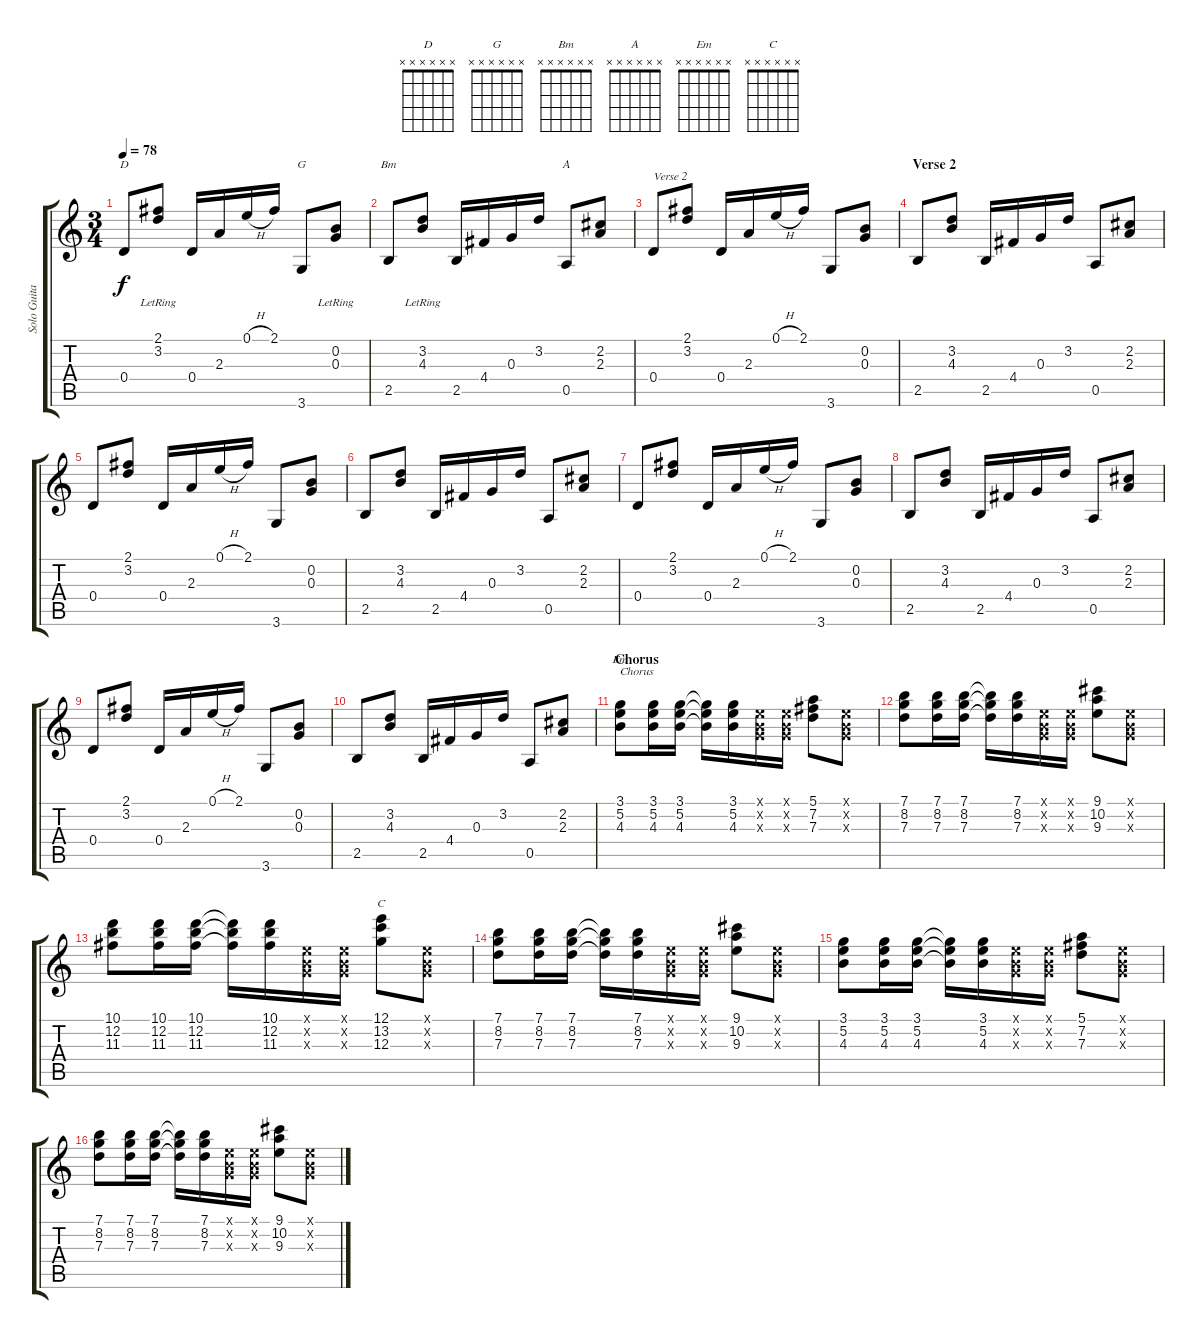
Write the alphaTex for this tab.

\track ("Solo Guitar" "Solo Guita") {instrument acousticguitarsteel}
\staff {score tabs}
\tuning (E4 B3 G3 D3 A2 E2) {hide}
\chord ("D" x x x x x x) {firstfret 0}
\chord ("G" x x x x x x) {firstfret 0}
\chord ("Bm" x x x x x x) {firstfret 0}
\chord ("A" x x x x x x) {firstfret 0}
\chord ("Em" x x x x x x) {firstfret 0}
\chord ("C" x x x x x x) {firstfret 0}
\ts (3 4)
\tempo 78
\clef g2
\ks c
0.4.8{ch "D" dy f} (2.1{lr} 3.2).8 0.4.16 2.3.16 0.1{h}.16 2.1.16 3.6.8{ch "G"} (0.2{lr} 0.3).8 |
2.5.8{ch "Bm"} (3.2{lr} 4.3).8 2.5.16 4.4.16 0.3.16 3.2.16 0.5.8{ch "A"} (2.2 2.3).8 |
0.4.8{txt "Verse 2"} (2.1 3.2).8 0.4.16 2.3.16 0.1{h}.16 2.1.16 3.6.8 (0.2 0.3).8 |
\section ("" "Verse 2")
2.5.8 (3.2 4.3).8 2.5.16 4.4.16 0.3.16 3.2.16 0.5.8 (2.2 2.3).8 |
0.4.8 (2.1 3.2).8 0.4.16 2.3.16 0.1{h}.16 2.1.16 3.6.8 (0.2 0.3).8 |
2.5.8 (3.2 4.3).8 2.5.16 4.4.16 0.3.16 3.2.16 0.5.8 (2.2 2.3).8 |
0.4.8 (2.1 3.2).8 0.4.16 2.3.16 0.1{h}.16 2.1.16 3.6.8 (0.2 0.3).8 |
2.5.8 (3.2 4.3).8 2.5.16 4.4.16 0.3.16 3.2.16 0.5.8 (2.2 2.3).8 |
0.4.8 (2.1 3.2).8 0.4.16 2.3.16 0.1{h}.16 2.1.16 3.6.8 (0.2 0.3).8 |
2.5.8 (3.2 4.3).8 2.5.16 4.4.16 0.3.16 3.2.16 0.5.8 (2.2 2.3).8 |
\section ("" "Chorus")
(3.1 5.2 4.3).8{ch "Em" txt "Chorus"} (3.1 5.2 4.3).16 (3.1 5.2 4.3).16 (3.1{t} 5.2{t} 4.3{t}).16 (3.1 5.2 4.3).16 (0.1{x} 0.2{x} 0.3{x}).16 (0.1{x} 0.2{x} 0.3{x}).16 (5.1 7.2 7.3).8 (0.1{x} 0.2{x} 0.3{x}).8 |
(7.1 8.2 7.3).8 (7.1 8.2 7.3).16 (7.1 8.2 7.3).16 (7.1{t} 8.2{t} 7.3{t}).16 (7.1 8.2 7.3).16 (0.1{x} 0.2{x} 0.3{x}).16 (0.1{x} 0.2{x} 0.3{x}).16 (9.1 10.2 9.3).8 (0.1{x} 0.2{x} 0.3{x}).8 |
(10.1 12.2 11.3).8 (10.1 12.2 11.3).16 (10.1 12.2 11.3).16 (10.1{t} 12.2{t} 11.3{t}).16 (10.1 12.2 11.3).16 (0.1{x} 0.2{x} 0.3{x}).16 (0.1{x} 0.2{x} 0.3{x}).16 (12.1 13.2 12.3).8{ch "C"} (0.1{x} 0.2{x} 0.3{x}).8 |
(7.1 8.2 7.3).8 (7.1 8.2 7.3).16 (7.1 8.2 7.3).16 (7.1{t} 8.2{t} 7.3{t}).16 (7.1 8.2 7.3).16 (0.1{x} 0.2{x} 0.3{x}).16 (0.1{x} 0.2{x} 0.3{x}).16 (9.1 10.2 9.3).8 (0.1{x} 0.2{x} 0.3{x}).8 |
(3.1 5.2 4.3).8 (3.1 5.2 4.3).16 (3.1 5.2 4.3).16 (3.1{t} 5.2{t} 4.3{t}).16 (3.1 5.2 4.3).16 (0.1{x} 0.2{x} 0.3{x}).16 (0.1{x} 0.2{x} 0.3{x}).16 (5.1 7.2 7.3).8 (0.1{x} 0.2{x} 0.3{x}).8 |
(7.1 8.2 7.3).8 (7.1 8.2 7.3).16 (7.1 8.2 7.3).16 (7.1{t} 8.2{t} 7.3{t}).16 (7.1 8.2 7.3).16 (0.1{x} 0.2{x} 0.3{x}).16 (0.1{x} 0.2{x} 0.3{x}).16 (9.1 10.2 9.3).8 (0.1{x} 0.2{x} 0.3{x}).8
